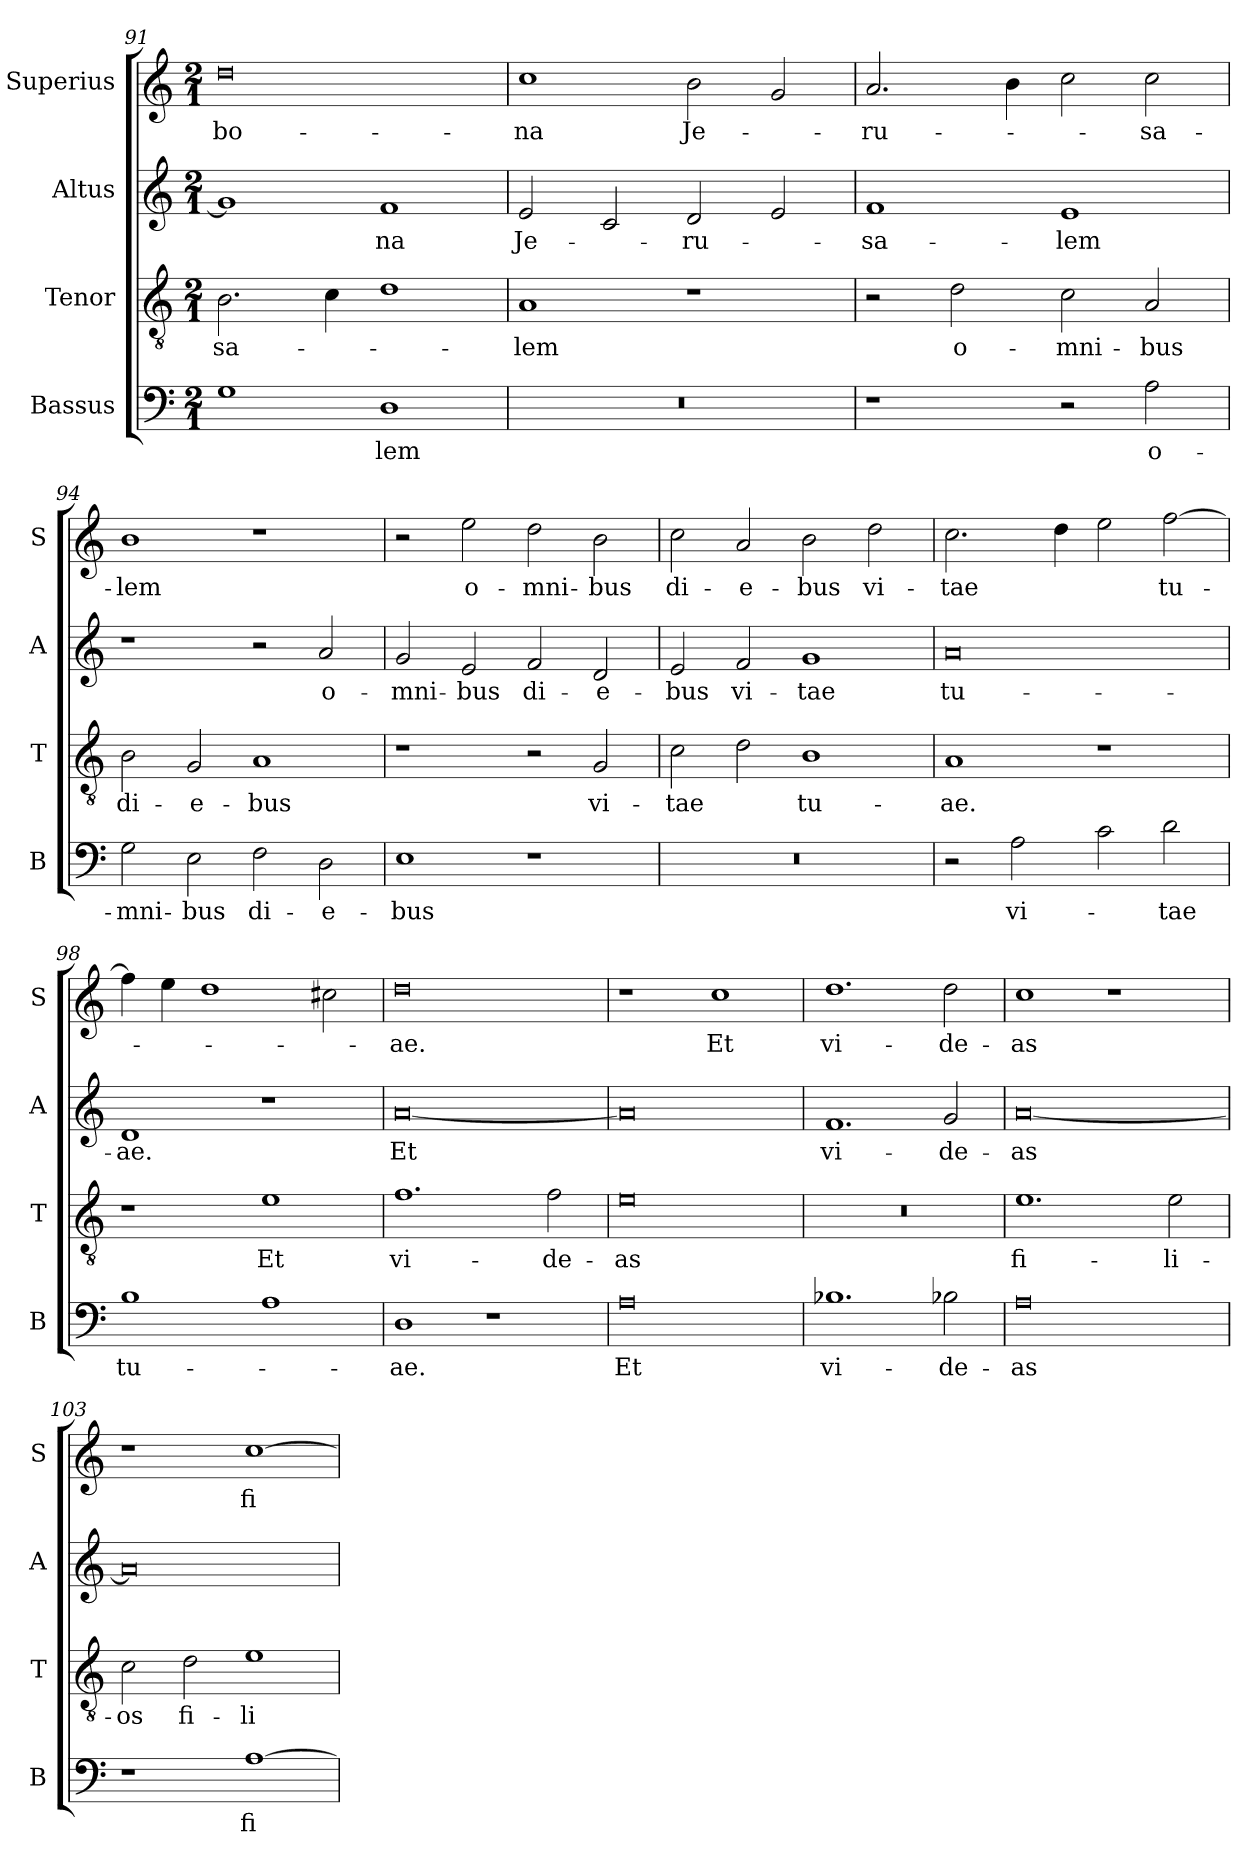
**kern	**text	**kern	**text	**kern	**text	**kern	**text
*part4	*part4	*part3	*part3	*part2	*part2	*part1	*part1
*staff4	*staff4	*staff3	*staff3	*staff2	*staff2	*staff1	*staff1
*I"Bassus	*	*I"Tenor	*	*I"Altus	*	*I"Superius	*
*I'B	*	*I'T	*	*I'A	*	*I'S	*
*clefF4	*	*clefGv2	*	*clefG2	*	*clefG2	*
*k[]	*	*k[]	*	*k[]	*	*k[]	*
*M2/1	*	*M2/1	*	*M2/1	*	*M2/1	*
=91	=91	=91	=91	=91	=91	=91	=91
1G	.	2.B	-sa-	1g]	.	0dd	bo-
.	.	4c	.	.	.	.	.
1D	-lem	1d	.	1f	-na	.	.
=92	=92	=92	=92	=92	=92	=92	=92
0r	.	1A	-lem	2e	Je-	1cc	-na
.	.	.	.	2c	.	.	.
.	.	1r	.	2d	-ru-	2b	Je-
.	.	.	.	2e	.	2g	.
=93	=93	=93	=93	=93	=93	=93	=93
1r	.	2r	.	1f	-sa-	2.a	-ru-
.	.	2d	o-	.	.	.	.
.	.	.	.	.	.	4b	.
2r	.	2c	-mni-	1e	-lem	2cc	.
2A	o-	2A	-bus	.	.	2cc	-sa-
=94	=94	=94	=94	=94	=94	=94	=94
2G	-mni-	2B	di-	1r	.	1b	-lem
2E	-bus	2G	-e-	.	.	.	.
2F	di-	1A	-bus	2r	.	1r	.
2D	-e-	.	.	2a	o-	.	.
=95	=95	=95	=95	=95	=95	=95	=95
1E	-bus	1r	.	2g	-mni-	2r	.
.	.	.	.	2e	-bus	2ee	o-
1r	.	2r	.	2f	di-	2dd	-mni-
.	.	2G	vi-	2d	-e-	2b	-bus
=96	=96	=96	=96	=96	=96	=96	=96
0r	.	2c	-tae	2e	-bus	2cc	di-
.	.	2d	.	2f	vi-	2a	-e-
.	.	1B	tu-	1g	-tae	2b	-bus
.	.	.	.	.	.	2dd	vi-
=97	=97	=97	=97	=97	=97	=97	=97
2r	.	1A	-ae.	0a	tu-	2.cc	-tae
2A	vi-	.	.	.	.	.	.
.	.	.	.	.	.	4dd	.
2c	.	1r	.	.	.	2ee	.
2d	-tae	.	.	.	.	[2ff	tu-
=98	=98	=98	=98	=98	=98	=98	=98
1B	tu-	1r	.	1d	-ae.	4ff]	.
.	.	.	.	.	.	4ee	.
.	.	.	.	.	.	1dd	.
1A	.	1e	Et	1r	.	.	.
.	.	.	.	.	.	2cc#X	.
=99	=99	=99	=99	=99	=99	=99	=99
1D	-ae.	1.f	vi-	[0a	Et	0dd	-ae.
1r	.	.	.	.	.	.	.
.	.	2f	-de-	.	.	.	.
=100	=100	=100	=100	=100	=100	=100	=100
0A	Et	0e	-as	0a]	.	1r	.
.	.	.	.	.	.	1cc	Et
=101	=101	=101	=101	=101	=101	=101	=101
1.B-X	vi-	0r	.	1.f	vi-	1.dd	vi-
2B-X	-de-	.	.	2g	-de-	2dd	-de-
=102	=102	=102	=102	=102	=102	=102	=102
0A	-as	1.e	fi-	[0a	-as	1cc	-as
.	.	.	.	.	.	1r	.
.	.	2e	-li-	.	.	.	.
=103	=103	=103	=103	=103	=103	=103	=103
1r	.	2c	-os	0a]	.	1r	.
.	.	2d	fi-	.	.	.	.
[1A	fi-	1e	-li-	.	.	[1cc	fi-
=	=	=	=	=	=	=	=
*-	*-	*-	*-	*-	*-	*-	*-
